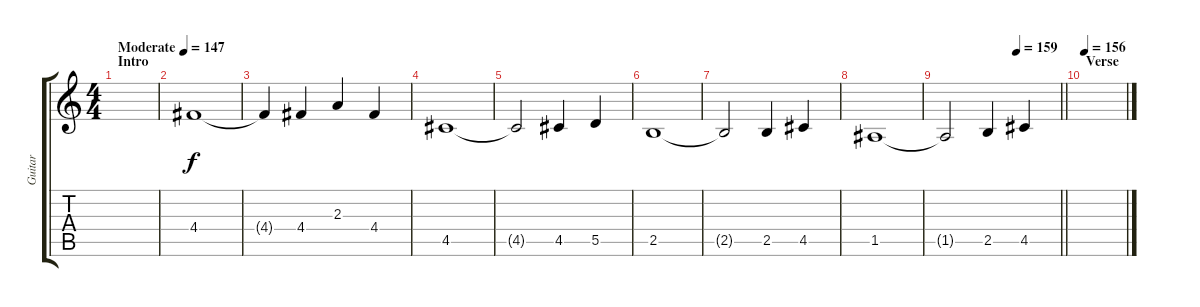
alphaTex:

\track ("Guitar" "Guitar") {instrument acousticguitarsteel}
\staff {score tabs}
\tuning (E4 B3 G3 D3 A2 E2) {hide}
\ts (4 4)
\section ("" "Intro")
\tempo (147 "Moderate")
\clef g2
\ks c
|
4.4.1 |
4.4{t}.4 4.4.4 2.3.4 4.4.4 |
4.5.1 |
4.5{t}.2 4.5.4 5.5.4 |
2.5.1 |
2.5{t}.2 2.5.4 4.5.4 |
1.5.1 |
\tempo (159 0.625)
\barLineRight lightlight
1.5{t}.2 2.5.4 4.5.4 |
\section ("" "Verse")
\tempo 156
